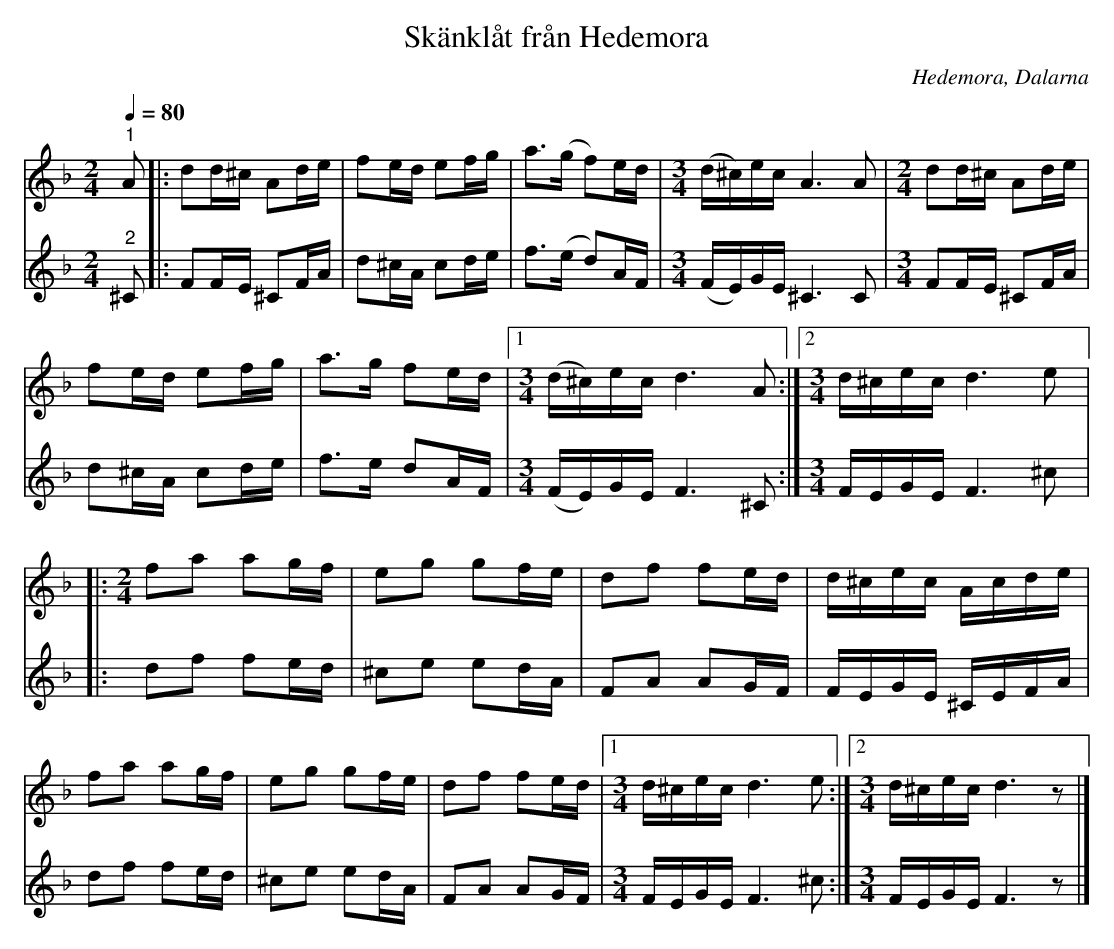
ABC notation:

X:1
T:Skänklåt från Hedemora
L:1/16
O:Hedemora, Dalarna
Q:1/4=80
M:2/4
K:F
V:1
"^1" A2 [|: d2d^c A2de | f2ed e2fg | a2>(g2 f2)ed |[M:3/4] (d^c)ec A6 A2 |[M:2/4] d2d^c A2de |
f2ed e2fg | a2>g2 f2ed |1[M:3/4] (d^c)ec d6 A2 :|]2[M:3/4] d^cec d6 e2 [|: [M: 2/4]f2a2 a2gf | e2g2 g2fe |
d2f2 f2ed | d^cec Acde | f2a2 a2gf | e2g2 g2fe | d2f2 f2ed |1[M:3/4] d^cec d6 e2 :|]2
[M:3/4] d^cec d6 z2 |]
V:2
"^2" ^C2  [|:  F2FE ^C2FA  |  d2^cA c2de  |  f2>(e2 d2)AF  | [M:3/4] (FE)GE ^C6 C2  | [M:3/4] F2FE ^C2FA  |
d2^cA c2de  |  f2>e2 d2AF  |1 [M:3/4] (FE)GE F6 ^C2  :|]2 [M:3/4] FEGE F6 ^c2  [|:  d2f2 f2ed  |  ^c2e2 e2dA  |
F2A2 A2GF  |  FEGE ^CEFA  |  d2f2 f2ed  |  ^c2e2 e2dA  |  F2A2 A2GF  |1 [M:3/4] FEGE F6 ^c2  :|]2
[M:3/4] FEGE F6 z2  |]
